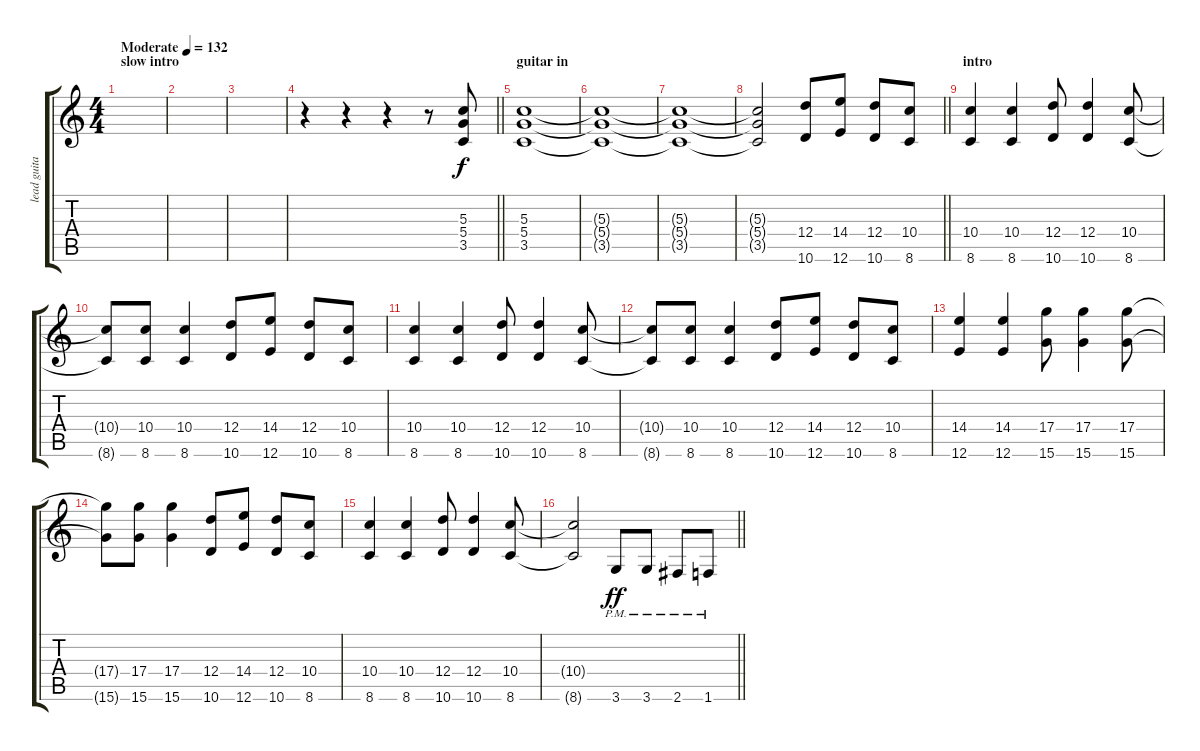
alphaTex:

\track ("lead guitar" "lead guita") {instrument distortionguitar}
\staff {score tabs}
\tuning (E4 B3 G3 D3 A2 E2) {hide}
\ts (4 4)
\section ("" "slow intro")
\tempo (132 "Moderate")
\clef g2
\ks c
|
|
|
\barLineRight lightlight
r.4 r.4 r.4 r.8 (5.3 5.4 3.5).8 |
\section ("" "guitar in")
(5.3 5.4 3.5).1 |
(5.3{t} 5.4{t} 3.5{t}).1 |
(5.3{t} 5.4{t} 3.5{t}).1 |
\barLineRight lightlight
(5.3{t} 5.4{t} 3.5{t}).2 (12.4 10.6).8 (14.4 12.6).8 (12.4 10.6).8 (10.4 8.6).8 |
\section ("" "intro")
(10.4 8.6).4 (10.4 8.6).4 (12.4 10.6).8 (12.4 10.6).4 (10.4 8.6).8 |
(10.4{t} 8.6{t}).8 (10.4 8.6).8 (10.4 8.6).4 (12.4 10.6).8 (14.4 12.6).8 (12.4 10.6).8 (10.4 8.6).8 |
(10.4 8.6).4 (10.4 8.6).4 (12.4 10.6).8 (12.4 10.6).4 (10.4 8.6).8 |
(10.4{t} 8.6{t}).8 (10.4 8.6).8 (10.4 8.6).4 (12.4 10.6).8 (14.4 12.6).8 (12.4 10.6).8 (10.4 8.6).8 |
(14.4 12.6).4 (14.4 12.6).4 (17.4 15.6).8 (17.4 15.6).4 (17.4 15.6).8 |
(17.4{t} 15.6{t}).8 (17.4 15.6).8 (17.4 15.6).4 (12.4 10.6).8 (14.4 12.6).8 (12.4 10.6).8 (10.4 8.6).8 |
(10.4 8.6).4 (10.4 8.6).4 (12.4 10.6).8 (12.4 10.6).4 (10.4 8.6).8 |
\barLineRight lightlight
(10.4{t} 8.6{t}).2 3.6{pm}.8{dy ff} 3.6{pm}.8 2.6{pm}.8 1.6{pm}.8
